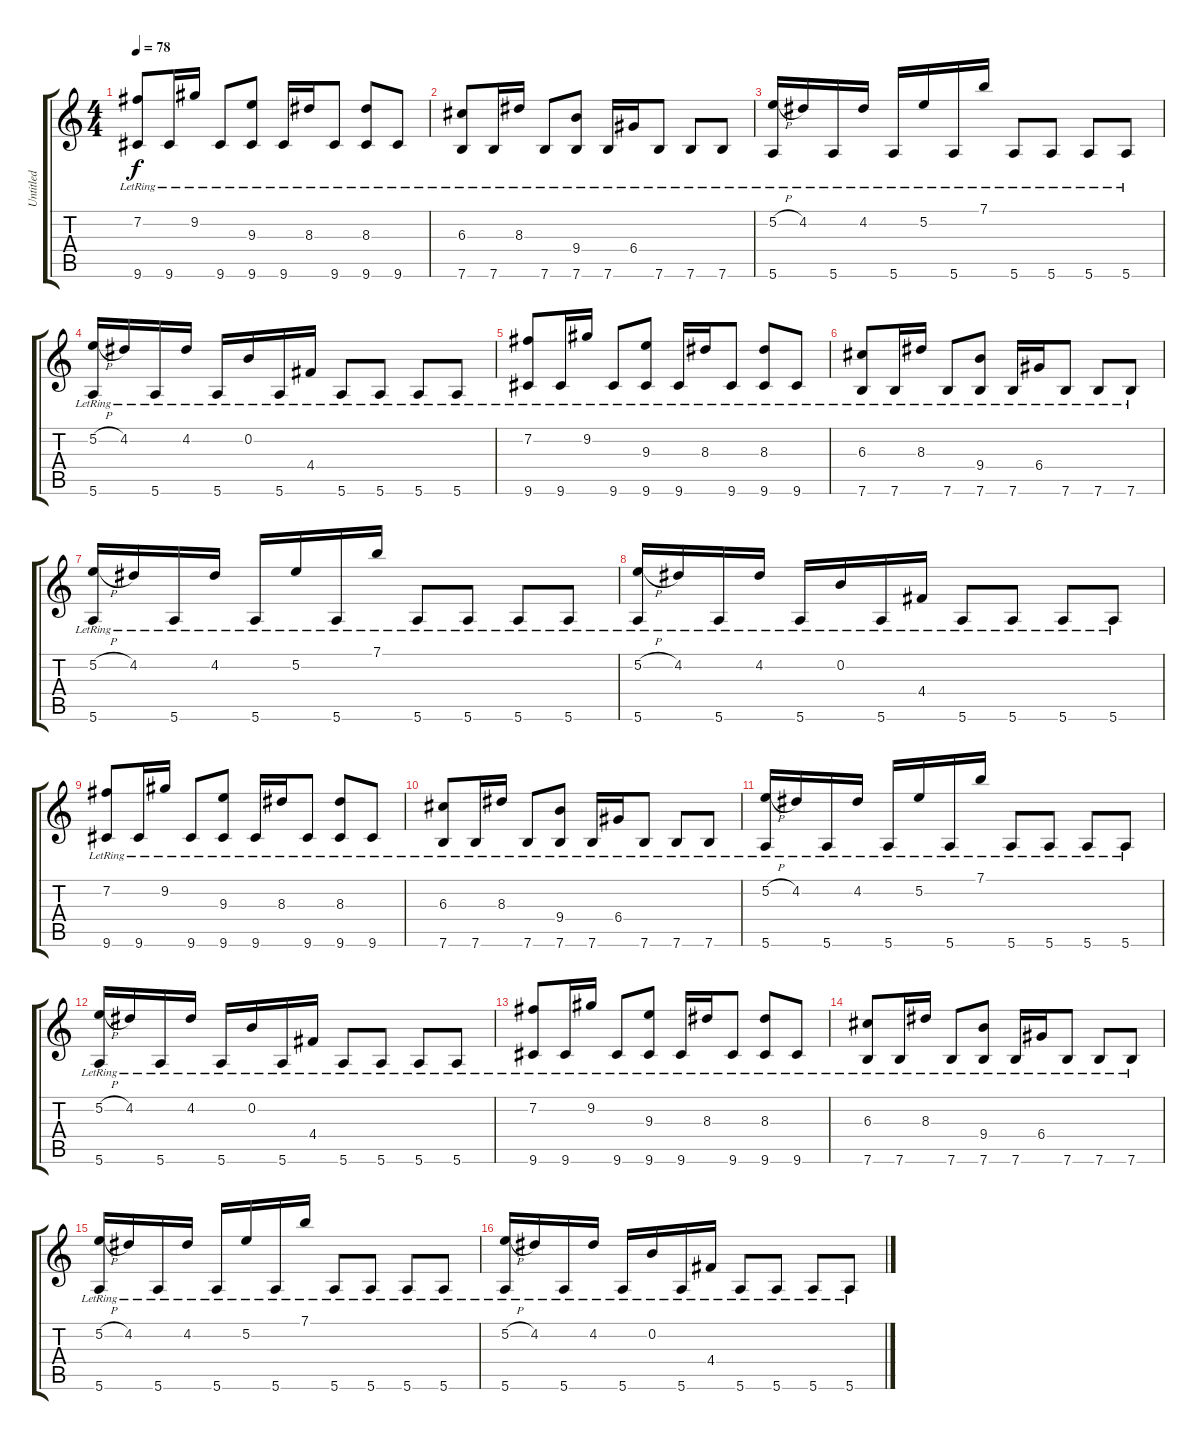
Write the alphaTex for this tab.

\track ("Untitled" "Untitled") {instrument acousticguitarnylon}
\staff {score tabs}
\tuning (E4 B3 G3 D3 A2 E2) {hide}
\ts (4 4)
\tempo 78
\clef g2
\ks c
(7.2{lr} 9.6{lr}).8{dy f} 9.6{lr}.16 9.2{lr}.16 9.6{lr}.8 (9.3{lr} 9.6{lr}).8 9.6{lr}.16 8.3{lr}.16 9.6{lr}.8 (8.3{lr} 9.6{lr}).8 9.6{lr}.8 |
(6.3{lr} 7.6{lr}).8 7.6{lr}.16 8.3{lr}.16 7.6{lr}.8 (9.4{lr} 7.6{lr}).8 7.6{lr}.16 6.4{lr}.16 7.6{lr}.8 7.6{lr}.8 7.6{lr}.8 |
(5.2{h lr} 5.6{lr}).16 4.2{lr}.16 5.6{lr}.16 4.2{lr}.16 5.6{lr}.16 5.2{lr}.16 5.6{lr}.16 7.1{lr}.16 5.6{lr}.8 5.6{lr}.8 5.6{lr}.8 5.6{lr}.8 |
(5.2{h lr} 5.6{lr}).16 4.2{lr}.16 5.6{lr}.16 4.2{lr}.16 5.6{lr}.16 0.2{lr}.16 5.6{lr}.16 4.4{lr}.16 5.6{lr}.8 5.6{lr}.8 5.6{lr}.8 5.6{lr}.8 |
(7.2{lr} 9.6{lr}).8 9.6{lr}.16 9.2{lr}.16 9.6{lr}.8 (9.3{lr} 9.6{lr}).8 9.6{lr}.16 8.3{lr}.16 9.6{lr}.8 (8.3{lr} 9.6{lr}).8 9.6{lr}.8 |
(6.3{lr} 7.6{lr}).8 7.6{lr}.16 8.3{lr}.16 7.6{lr}.8 (9.4{lr} 7.6{lr}).8 7.6{lr}.16 6.4{lr}.16 7.6{lr}.8 7.6{lr}.8 7.6{lr}.8 |
(5.2{h lr} 5.6{lr}).16 4.2{lr}.16 5.6{lr}.16 4.2{lr}.16 5.6{lr}.16 5.2{lr}.16 5.6{lr}.16 7.1{lr}.16 5.6{lr}.8 5.6{lr}.8 5.6{lr}.8 5.6{lr}.8 |
(5.2{h lr} 5.6{lr}).16 4.2{lr}.16 5.6{lr}.16 4.2{lr}.16 5.6{lr}.16 0.2{lr}.16 5.6{lr}.16 4.4{lr}.16 5.6{lr}.8 5.6{lr}.8 5.6{lr}.8 5.6{lr}.8 |
(7.2{lr} 9.6{lr}).8 9.6{lr}.16 9.2{lr}.16 9.6{lr}.8 (9.3{lr} 9.6{lr}).8 9.6{lr}.16 8.3{lr}.16 9.6{lr}.8 (8.3{lr} 9.6{lr}).8 9.6{lr}.8 |
(6.3{lr} 7.6{lr}).8 7.6{lr}.16 8.3{lr}.16 7.6{lr}.8 (9.4{lr} 7.6{lr}).8 7.6{lr}.16 6.4{lr}.16 7.6{lr}.8 7.6{lr}.8 7.6{lr}.8 |
(5.2{h lr} 5.6{lr}).16 4.2{lr}.16 5.6{lr}.16 4.2{lr}.16 5.6{lr}.16 5.2{lr}.16 5.6{lr}.16 7.1{lr}.16 5.6{lr}.8 5.6{lr}.8 5.6{lr}.8 5.6{lr}.8 |
(5.2{h lr} 5.6{lr}).16 4.2{lr}.16 5.6{lr}.16 4.2{lr}.16 5.6{lr}.16 0.2{lr}.16 5.6{lr}.16 4.4{lr}.16 5.6{lr}.8 5.6{lr}.8 5.6{lr}.8 5.6{lr}.8 |
(7.2{lr} 9.6{lr}).8 9.6{lr}.16 9.2{lr}.16 9.6{lr}.8 (9.3{lr} 9.6{lr}).8 9.6{lr}.16 8.3{lr}.16 9.6{lr}.8 (8.3{lr} 9.6{lr}).8 9.6{lr}.8 |
(6.3{lr} 7.6{lr}).8 7.6{lr}.16 8.3{lr}.16 7.6{lr}.8 (9.4{lr} 7.6{lr}).8 7.6{lr}.16 6.4{lr}.16 7.6{lr}.8 7.6{lr}.8 7.6{lr}.8 |
(5.2{h lr} 5.6{lr}).16 4.2{lr}.16 5.6{lr}.16 4.2{lr}.16 5.6{lr}.16 5.2{lr}.16 5.6{lr}.16 7.1{lr}.16 5.6{lr}.8 5.6{lr}.8 5.6{lr}.8 5.6{lr}.8 |
(5.2{h lr} 5.6{lr}).16 4.2{lr}.16 5.6{lr}.16 4.2{lr}.16 5.6{lr}.16 0.2{lr}.16 5.6{lr}.16 4.4{lr}.16 5.6{lr}.8 5.6{lr}.8 5.6{lr}.8 5.6{lr}.8
